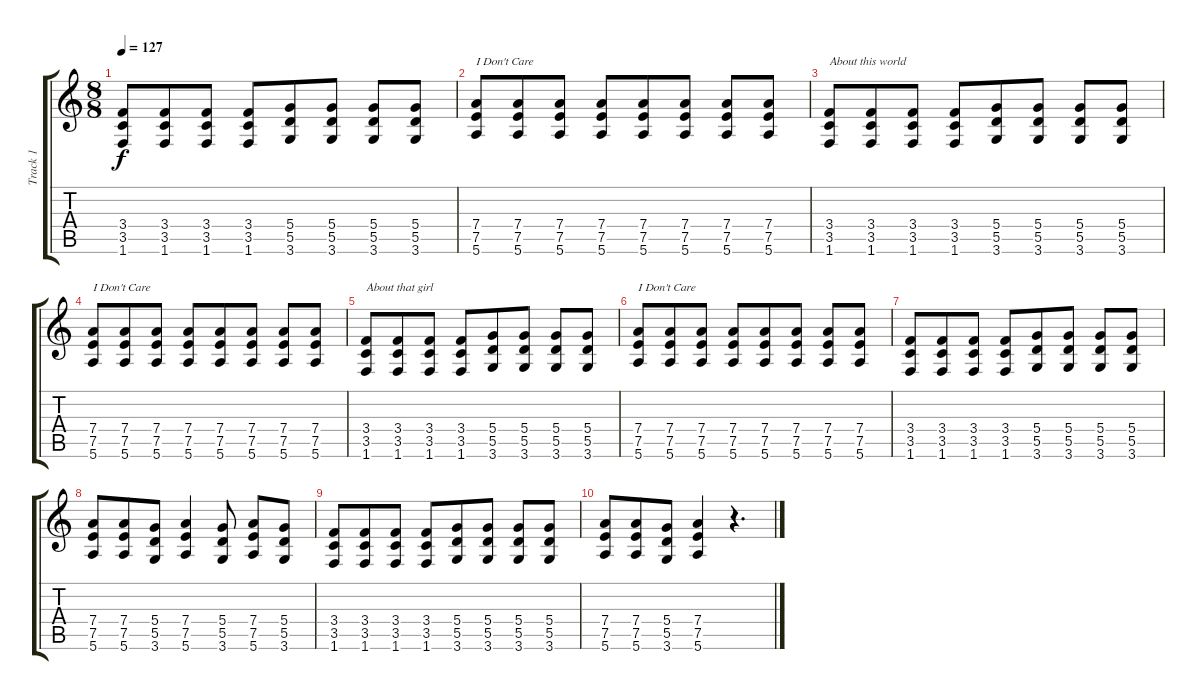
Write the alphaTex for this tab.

\track ("Track 1" "Track 1") {instrument overdrivenguitar}
\staff {score tabs}
\tuning (E4 B3 G3 D3 A2 E2) {hide}
\ts (8 8)
\tempo 127
\clef g2
\ks c
(3.4 3.5 1.6).8{dy f} (3.4 3.5 1.6).8 (3.4 3.5 1.6).8 (3.4 3.5 1.6).8 (5.4 5.5 3.6).8 (5.4 5.5 3.6).8 (5.4 5.5 3.6).8 (5.4 5.5 3.6).8 |
(7.4 7.5 5.6).8{txt "I Don't Care"} (7.4 7.5 5.6).8 (7.4 7.5 5.6).8 (7.4 7.5 5.6).8 (7.4 7.5 5.6).8 (7.4 7.5 5.6).8 (7.4 7.5 5.6).8 (7.4 7.5 5.6).8 |
(3.4 3.5 1.6).8{txt "About this world"} (3.4 3.5 1.6).8 (3.4 3.5 1.6).8 (3.4 3.5 1.6).8 (5.4 5.5 3.6).8 (5.4 5.5 3.6).8 (5.4 5.5 3.6).8 (5.4 5.5 3.6).8 |
(7.4 7.5 5.6).8{txt "I Don't Care"} (7.4 7.5 5.6).8 (7.4 7.5 5.6).8 (7.4 7.5 5.6).8 (7.4 7.5 5.6).8 (7.4 7.5 5.6).8 (7.4 7.5 5.6).8 (7.4 7.5 5.6).8 |
(3.4 3.5 1.6).8{txt "About that girl"} (3.4 3.5 1.6).8 (3.4 3.5 1.6).8 (3.4 3.5 1.6).8 (5.4 5.5 3.6).8 (5.4 5.5 3.6).8 (5.4 5.5 3.6).8 (5.4 5.5 3.6).8 |
(7.4 7.5 5.6).8{txt "I Don't Care"} (7.4 7.5 5.6).8 (7.4 7.5 5.6).8 (7.4 7.5 5.6).8 (7.4 7.5 5.6).8 (7.4 7.5 5.6).8 (7.4 7.5 5.6).8 (7.4 7.5 5.6).8 |
(3.4 3.5 1.6).8 (3.4 3.5 1.6).8 (3.4 3.5 1.6).8 (3.4 3.5 1.6).8 (5.4 5.5 3.6).8 (5.4 5.5 3.6).8 (5.4 5.5 3.6).8 (5.4 5.5 3.6).8 |
(7.4 7.5 5.6).8 (7.4 7.5 5.6).8 (5.4 5.5 3.6).8 (7.4 7.5 5.6).4 (5.4 5.5 3.6).8 (7.4 7.5 5.6).8 (5.4 5.5 3.6).8 |
(3.4 3.5 1.6).8 (3.4 3.5 1.6).8 (3.4 3.5 1.6).8 (3.4 3.5 1.6).8 (5.4 5.5 3.6).8 (5.4 5.5 3.6).8 (5.4 5.5 3.6).8 (5.4 5.5 3.6).8 |
(7.4 7.5 5.6).8 (7.4 7.5 5.6).8 (5.4 5.5 3.6).8 (7.4 7.5 5.6).4 r.4{d}
